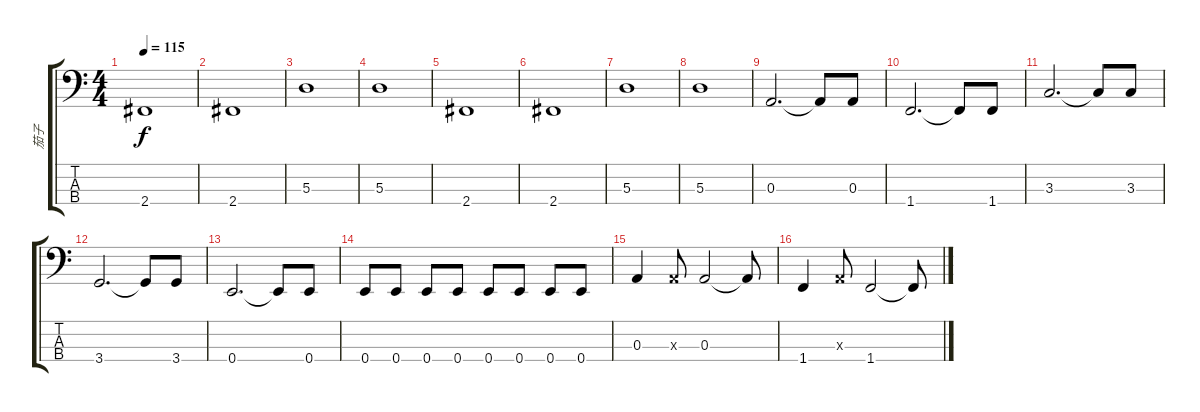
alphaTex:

\track ("茄子" "茄子") {instrument electricbassfinger}
\staff {score tabs}
\tuning (G2 D2 A1 E1) {hide}
\ts (4 4)
\tempo 115
\clef f4
\ks c
2.4.1{dy f} |
2.4.1 |
5.3.1 |
5.3.1 |
2.4.1 |
2.4.1 |
5.3.1 |
5.3.1 |
0.3.2{d} 0.3{t}.8 0.3.8 |
1.4.2{d} 1.4{t}.8 1.4.8 |
3.3.2{d} 3.3{t}.8 3.3.8 |
3.4.2{d} 3.4{t}.8 3.4.8 |
0.4.2{d} 0.4{t}.8 0.4.8 |
0.4.8 0.4.8 0.4.8 0.4.8 0.4.8 0.4.8 0.4.8 0.4.8 |
0.3.4 0.3{x}.8 0.3.2 0.3{t}.8 |
1.4.4 0.3{x}.8 1.4.2 1.4{t}.8
